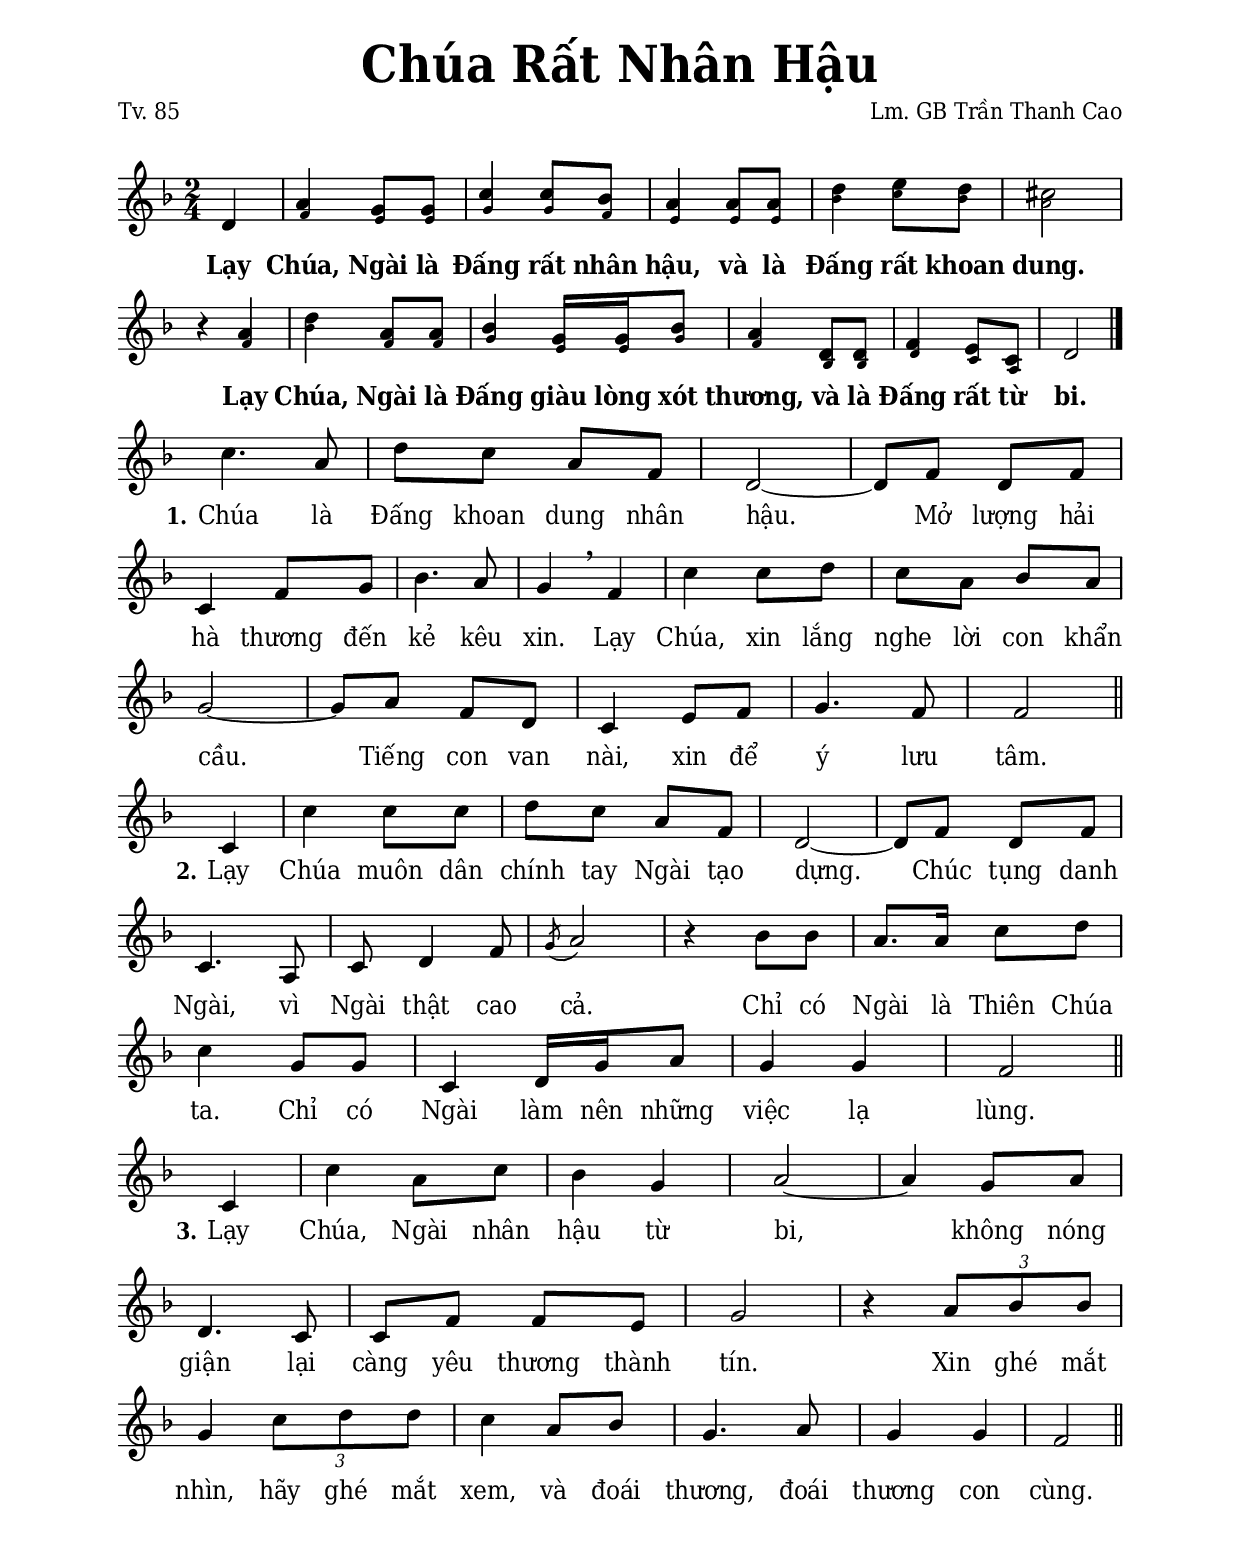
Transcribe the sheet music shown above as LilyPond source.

% Cài đặt chung
\version "2.22.1"
\include "english.ly"

\header {
  title = \markup { \fontsize #3 "Chúa Rất Nhân Hậu" }
  poet = "Tv. 85"
  composer = "Lm. GB Trần Thanh Cao"
  arranger = " "
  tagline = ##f
}

% Nhạc điệp khúc
nhacDiepKhucSop = \relative c' {
  \partial 4 d4 |
  a' g8 g |
  c4 c8 bf |
  a4 a8 a |
  d4 e8 d |
  cs2 |
  r4 a |
  d a8 a |
  bf4 g16 g bf8 |
  a4 d,8 d |
  f4 e8 c |
  d2 \bar "|."
}

nhacDiepKhucBas = \relative c' {
  \override NoteHead.font-size = #-2
  \partial 4 d4 |
  f e8 e |
  g4 g8 f |
  e4 e8 e |
  bf'4 c8 bf |
  a2 |
  r4 f |
  bf f8 f |
  g4 e16 e g8 |
  f4 bf,8 bf |
  d4 c8 a |
  d2
}

% Nhạc phiên khúc
nhacPhienKhucMot = \relative c'' {
  c4. a8 |
  d c a f |
  d2 ~ |
  d8 f d f |
  c4 f8 g |
  bf4. a8 |
  g4 \breathe f |
  c' c8 d |
  c a bf a |
  g2 ~ |
  g8 a f d |
  c4 e8 f |
  g4. f8 |
  f2 \bar "||"
}

nhacPhienKhucHai = \relative c'' {
  \partial 4 c,4 |
  c' c8 c |
  d c a f |
  d2 ~ |
  d8 f d f |
  c4. a8 |
  c8 d4 f8 |
  \acciaccatura g8 a2 |
  r4 bf8 bf |
  a8. a16 c8 d |
  c4 g8 g |
  c,4 d16 g a8 |
  g4 g |
  f2 \bar "||"
}

nhacPhienKhucBa = \relative c'' {
  \partial 4 c,4 |
  c' a8 c |
  bf4 g |
  a2 ~ |
  a4 g8 a |
  d,4. c8 |
  c f f e |
  g2 |
  r4 \tuplet 3/2 { a8 bf bf } |
  g4 \tuplet 3/2 { c8 d d } |
  c4 a8 bf |
  g4. a8 |
  g4 g |
  f2 \bar "||"
}

% Lời điệp khúc
loiDiepKhuc = \lyricmode {
  Lạy Chúa, Ngài là Đấng rất nhân hậu,
  và là Đấng rất khoan dung.
  \override LyricText.extra-offset = #'(0 . 1)
  Lạy Chúa, Ngài là Đấng giàu lòng xót thương,
  và là Đấng rất từ bi.
}

% Lời phiên khúc
loiPhienKhucMot = \lyricmode {
  \set stanza = #"1."
  Chúa là Đấng khoan dung nhân hậu.
  Mở lượng hải hà thương đến kẻ kêu xin.
  Lạy Chúa, xin lắng nghe lời con khẩn cầu.
  Tiếng con van nài, xin để ý lưu tâm.
}

loiPhienKhucHai = \lyricmode {
  \set stanza = #"2."
  Lạy Chúa muôn dân chính tay Ngài tạo dựng.
  Chúc tụng danh Ngài, vì Ngài thật cao cả.
  Chỉ có Ngài là Thiên Chúa ta.
  Chỉ có Ngài làm nên những việc lạ lùng.
}

loiPhienKhucBa = \lyricmode {
  \set stanza = #"3."
  Lạy Chúa, Ngài nhân hậu từ bi,
  không nóng giận lại càng yêu thương thành tín.
  Xin ghé mắt nhìn, hãy ghé mắt xem,
  và đoái thương, đoái thương con cùng.
}


% Dàn trang
\paper {
  #(set-paper-size "a4")
  top-margin = 20\mm
  bottom-margin = 10\mm
  left-margin = 20\mm
  right-margin = 20\mm
  indent = #0
  #(define fonts
    (make-pango-font-tree
      "Deja Vu Serif Condensed"
      "Deja Vu Serif Condensed"
      "Deja Vu Serif Condensed"
      (/ 20 20)))
  page-count = #1
  system-system-spacing = #'((basic-distance . 11.5)
                             (minimum-distance . 11.5)
                             (padding . 1))
  score-system-spacing = #'((basic-distance . 11.5)
                             (minimum-distance . 11.5)
                             (padding . 1))
}

% Thiết lập tông và nhịp
TongNhip = { \key f \major \time 2/4 }

% Đổi kích thước nốt cho bè phụ
notBePhu =
#(define-music-function (font-size music) (number? ly:music?)
   (for-some-music
     (lambda (m)
       (if (music-is-of-type? m 'rhythmic-event)
           (begin
             (set! (ly:music-property m 'tweaks)
                   (cons `(font-size . ,font-size)
                         (ly:music-property m 'tweaks)))
             #t)
           #f))
     music)
   music)

\score {
  \new ChoirStaff <<
    \new Staff = diepKhuc \with {
        \consists "Merge_rests_engraver"
        %\magnifyStaff #(magstep +1)
        printPartCombineTexts = ##f
      }
      <<
      \new Voice \TongNhip \partCombine 
        \nhacDiepKhucSop
        \notBePhu -3 { \nhacDiepKhucBas }
      \new NullVoice = nhacThamChieu \nhacDiepKhucSop
      \new Lyrics \with {
          \override VerticalAxisGroup.
            nonstaff-relatedstaff-spacing.padding = #2
          \override VerticalAxisGroup.
            nonstaff-unrelatedstaff-spacing.padding = #1
        }
        \lyricsto nhacThamChieu \loiDiepKhuc
      >>
  >>
  \layout {
    \override Lyrics.LyricText.font-series = #'bold
    %\override Lyrics.LyricText.font-size = #+2
    \override Lyrics.LyricSpace.minimum-distance = #0.7
    \override Score.BarNumber.break-visibility = ##(#f #f #f)
    \override Score.SpacingSpanner.uniform-stretching = ##t
  }
}

\score {
  \new ChoirStaff <<
    \new Staff = phienKhuc \with {
        %\magnifyStaff #(magstep +1)
      }
      <<
      \new Voice = beSop {
        \key f \major \time 2/4 \nhacPhienKhucMot
      }
    >>
    \new Lyrics \with {
          \override VerticalAxisGroup.
            nonstaff-relatedstaff-spacing.padding = #1
          \override VerticalAxisGroup.
            nonstaff-unrelatedstaff-spacing.padding = #1
        }
        \lyricsto beSop \loiPhienKhucMot
  >>
  \layout {
    \override Staff.TimeSignature.transparent = ##t
    %\override Lyrics.LyricText.font-size = #+2
    \override Lyrics.LyricSpace.minimum-distance = #2.0
    \override Score.BarNumber.break-visibility = ##(#f #f #f)
    \override Score.SpacingSpanner.uniform-stretching = ##t
  }
}

\score {
  \new ChoirStaff <<
    \new Staff = phienKhuc \with {
        %\magnifyStaff #(magstep +1)
      }
      <<
      \new Voice = beSop {
        \key f \major \time 2/4 \nhacPhienKhucHai
      }
    >>
    \new Lyrics \with {
          \override VerticalAxisGroup.
            nonstaff-relatedstaff-spacing.padding = #1
          \override VerticalAxisGroup.
            nonstaff-unrelatedstaff-spacing.padding = #1
        }
        \lyricsto beSop \loiPhienKhucHai
  >>
  \layout {
    \override Staff.TimeSignature.transparent = ##t
    %\override Lyrics.LyricText.font-size = #+2
    \override Lyrics.LyricSpace.minimum-distance = #1.6
    \override Score.BarNumber.break-visibility = ##(#f #f #f)
    \override Score.SpacingSpanner.uniform-stretching = ##t
  }
}

\score {
  \new ChoirStaff <<
    \new Staff = phienKhuc \with {
        %\magnifyStaff #(magstep +1)
      }
      <<
      \new Voice = beSop {
        \key f \major \time 2/4 \nhacPhienKhucBa
      }
    >>
    \new Lyrics \with {
          \override VerticalAxisGroup.
            nonstaff-relatedstaff-spacing.padding = #1.2
          \override VerticalAxisGroup.
            nonstaff-unrelatedstaff-spacing.padding = #1
        }
        \lyricsto beSop \loiPhienKhucBa
  >>
  \layout {
    \override Staff.TimeSignature.transparent = ##t
    %\override Lyrics.LyricText.font-size = #+2
    \override Lyrics.LyricSpace.minimum-distance = #2.3
    \override Score.BarNumber.break-visibility = ##(#f #f #f)
    \override Score.SpacingSpanner.uniform-stretching = ##t
  }
}
